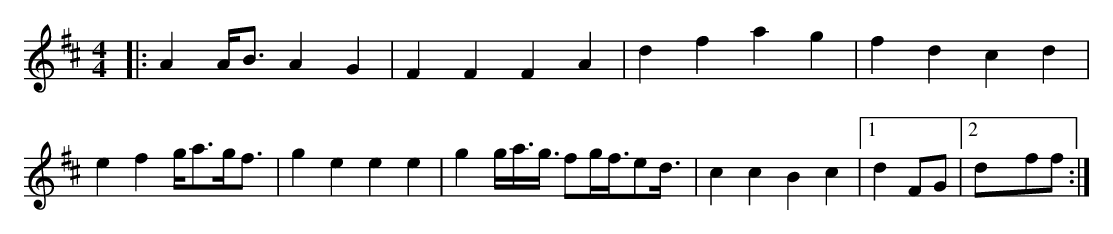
X:1
M:4/4
K:D
|:A2 A<B A2G2|F2F2 F2A2|d2f2 a2g2|f2d2 c2d2|
e2f2 g<ag<f|g2e2 e2e2|g2g/a3/4g3/4 fg/f3/4ed3/4|c2c2 B2c2|1 d2FG|2 dxff:|
